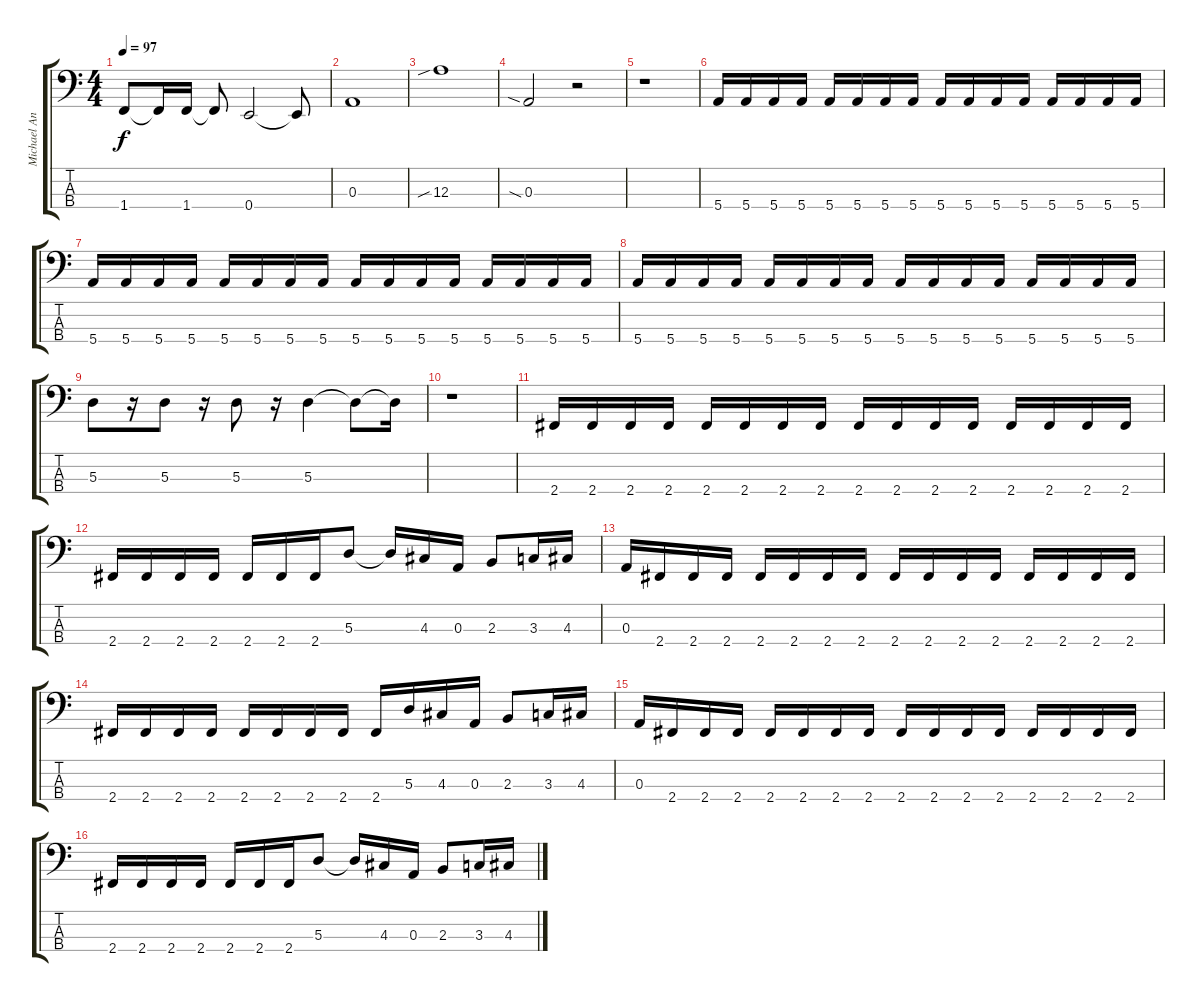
\track ("Michael Anthony" "Michael An") {instrument electricbasspick}
\staff {score tabs}
\tuning (G2 D2 A1 E1) {hide}
\ts (4 4)
\tempo 97
\clef f4
\ks c
1.4.8{dy f} 1.4{t}.16 1.4.16 1.4{t}.8 0.4.2 0.4{t}.8 |
0.3.1 |
12.3{sib}.1 |
0.3{sia}.2 r.2 |
r.1 |
5.4.16 5.4.16 5.4.16 5.4.16 5.4.16 5.4.16 5.4.16 5.4.16 5.4.16 5.4.16 5.4.16 5.4.16 5.4.16 5.4.16 5.4.16 5.4.16 |
5.4.16 5.4.16 5.4.16 5.4.16 5.4.16 5.4.16 5.4.16 5.4.16 5.4.16 5.4.16 5.4.16 5.4.16 5.4.16 5.4.16 5.4.16 5.4.16 |
5.4.16 5.4.16 5.4.16 5.4.16 5.4.16 5.4.16 5.4.16 5.4.16 5.4.16 5.4.16 5.4.16 5.4.16 5.4.16 5.4.16 5.4.16 5.4.16 |
5.3.8 r.16 5.3.8 r.16 5.3.8 r.16 5.3.4 5.3{t}.8 5.3{t}.16 |
r.1 |
2.4.16 2.4.16 2.4.16 2.4.16 2.4.16 2.4.16 2.4.16 2.4.16 2.4.16 2.4.16 2.4.16 2.4.16 2.4.16 2.4.16 2.4.16 2.4.16 |
2.4.16 2.4.16 2.4.16 2.4.16 2.4.16 2.4.16 2.4.16 5.3.8 5.3{t}.16 4.3.16 0.3.16 2.3.8 3.3.16 4.3.16 |
0.3.16 2.4.16 2.4.16 2.4.16 2.4.16 2.4.16 2.4.16 2.4.16 2.4.16 2.4.16 2.4.16 2.4.16 2.4.16 2.4.16 2.4.16 2.4.16 |
2.4.16 2.4.16 2.4.16 2.4.16 2.4.16 2.4.16 2.4.16 2.4.16 2.4.16 5.3.16 4.3.16 0.3.16 2.3.8 3.3.16 4.3.16 |
0.3.16 2.4.16 2.4.16 2.4.16 2.4.16 2.4.16 2.4.16 2.4.16 2.4.16 2.4.16 2.4.16 2.4.16 2.4.16 2.4.16 2.4.16 2.4.16 |
2.4.16 2.4.16 2.4.16 2.4.16 2.4.16 2.4.16 2.4.16 5.3.8 5.3{t}.16 4.3.16 0.3.16 2.3.8 3.3.16 4.3.16
